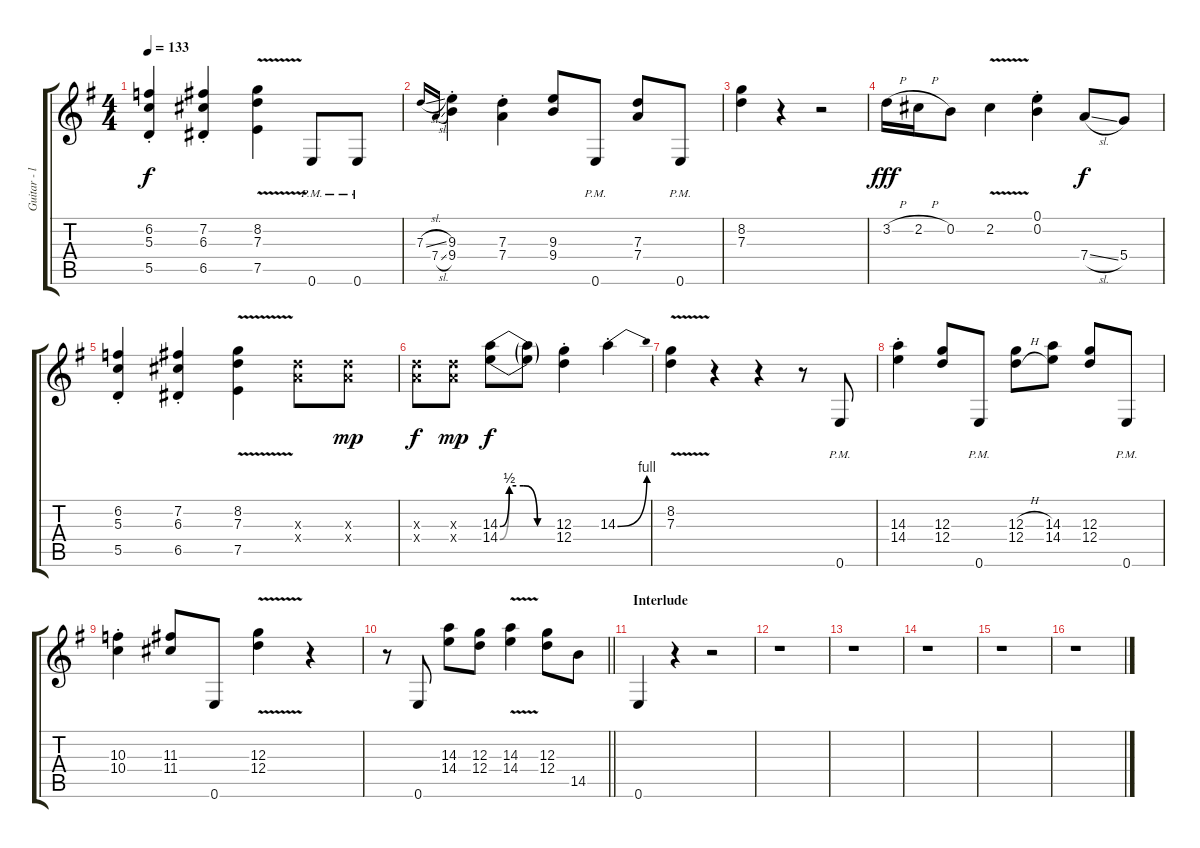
\track ("Guitar - left" "Guitar - l") {instrument overdrivenguitar}
\staff {score tabs}
\tuning (E4 B3 G3 D3 A2 E2) {hide}
\ts (4 4)
\tempo 133
\clef g2
\ks g
(6.2{st} 5.3{st} 5.5{st}).4{dy f} (7.2{st} 6.3{st} 6.5{st}).4 (8.2{v} 7.3{v} 7.5{v}).4 0.6{pm}.8 0.6{pm}.8 |
7.3{sl}.16{gr onbeat} 7.4{sl}.16{gr onbeat} (9.3{st} 9.4{st}).4 (7.3{st} 7.4{st}).4 (9.3 9.4).8 0.6{pm}.8 (7.3 7.4).8 0.6{pm}.8 |
(8.2 7.3).4 r.4 r.2 |
3.2{h}.16{dy fff} 2.2{h}.16 0.2.8 2.2{v}.4 (0.1{st} 0.2{st}).4 7.4{sl}.8{dy f} 5.4.8 |
(6.2{st} 5.3{st} 5.5{st}).4 (7.2{st} 6.3{st} 6.5{st}).4 (8.2{v} 7.3{v} 7.5{v}).4 (7.3{x} 7.4{x}).8 (7.3{x} 7.4{x}).8{dy mp} |
(7.3{x} 7.4{x}).8{dy f} (7.3{x} 7.4{x}).8{dy mp} (14.3{be (custom 0 0 10 2 25 2 40 0 60 0)} 14.4{be (custom 0 0 10 2 25 2 40 0 60 0)}).8{dy f} (14.3{t} 14.4{t}).8 (12.3{st} 12.4{st}).4 14.3{be (bend 0 0 60 4) st}.4 |
(8.2{v} 7.3{v}).4 r.4 r.4 r.8 0.6{pm}.8 |
(14.3{st} 14.4{st}).4 (12.3 12.4).8 0.6{pm}.8 (12.3{h} 12.4{h}).8 (14.3 14.4).8 (12.3 12.4).8 0.6{pm}.8 |
(10.3{st} 10.4{st}).4 (11.3 11.4).8 0.6.8 (12.3{v} 12.4{v}).4 r.4 |
\barLineRight lightlight
r.8 0.6.8 (14.3 14.4).8 (12.3 12.4).8 (14.3{v} 14.4{v}).4 (12.3 12.4).8 14.5.8 |
\section ("" "Interlude")
0.6.4 r.4 r.2 |
r.1 |
r.1 |
r.1 |
r.1 |
r.1
